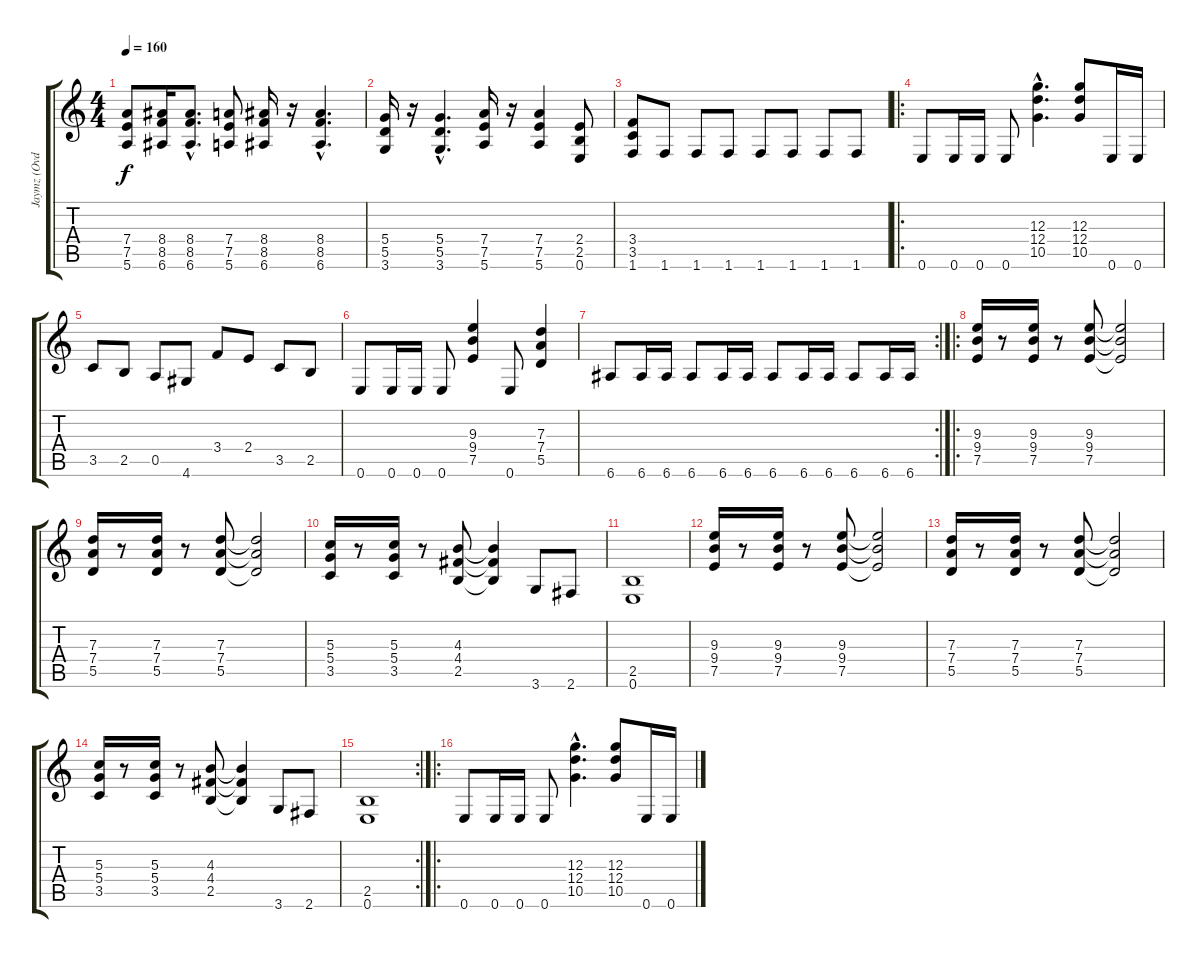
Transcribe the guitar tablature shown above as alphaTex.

\track ("Jaymz (Ovd Gtr)" "Jaymz (Ovd") {instrument distortionguitar}
\staff {score tabs}
\tuning (E4 B3 G3 D3 A2 E2) {hide}
\ts (4 4)
\tempo 160
\clef g2
\ks c
(7.4 7.5 5.6).8{dy f} (8.4 8.5 6.6).16 (8.4{hac} 8.5{hac} 6.6{hac}).8{d} (7.4 7.5 5.6).8 (8.4 8.5 6.6).16 r.16 (8.4{hac} 8.5{hac} 6.6{hac}).4{d} |
(5.4 5.5 3.6).16 r.16 (5.4{hac} 5.5{hac} 3.6{hac}).4{d} (7.4 7.5 5.6).16 r.16 (7.4 7.5 5.6).4 (2.4 2.5 0.6).8 |
(3.4 3.5 1.6).8 1.6.8 1.6.8 1.6.8 1.6.8 1.6.8 1.6.8 1.6.8 |
\ro
0.6.8 0.6.16 0.6.16 0.6.8 (12.3{hac} 12.4{hac} 10.5{hac}).4{d} (12.3 12.4 10.5).8 0.6.16 0.6.16 |
3.5.8 2.5.8 0.5.8 4.6.8 3.4.8 2.4.8 3.5.8 2.5.8 |
0.6.8 0.6.16 0.6.16 0.6.8 (9.3 9.4 7.5).4 0.6.8 (7.3 7.4 5.5).4 |
\rc 2
6.6.8 6.6.16 6.6.16 6.6.8 6.6.16 6.6.16 6.6.8 6.6.16 6.6.16 6.6.8 6.6.16 6.6.16 |
\ro
(9.3 9.4 7.5).16 r.8 (9.3 9.4 7.5).16 r.8 (9.3 9.4 7.5).8 (9.3{t} 9.4{t} 7.5{t}).2 |
(7.3 7.4 5.5).16 r.8 (7.3 7.4 5.5).16 r.8 (7.3 7.4 5.5).8 (7.3{t} 7.4{t} 5.5{t}).2 |
(5.3 5.4 3.5).16 r.8 (5.3 5.4 3.5).16 r.8 (4.3 4.4 2.5).8 (4.3{t} 4.4{t} 2.5{t}).4 3.6.8 2.6.8 |
(2.5 0.6).1 |
(9.3 9.4 7.5).16 r.8 (9.3 9.4 7.5).16 r.8 (9.3 9.4 7.5).8 (9.3{t} 9.4{t} 7.5{t}).2 |
(7.3 7.4 5.5).16 r.8 (7.3 7.4 5.5).16 r.8 (7.3 7.4 5.5).8 (7.3{t} 7.4{t} 5.5{t}).2 |
(5.3 5.4 3.5).16 r.8 (5.3 5.4 3.5).16 r.8 (4.3 4.4 2.5).8 (4.3{t} 4.4{t} 2.5{t}).4 3.6.8 2.6.8 |
\rc 2
(2.5 0.6).1 |
\ro
0.6.8 0.6.16 0.6.16 0.6.8 (12.3{hac} 12.4{hac} 10.5{hac}).4{d} (12.3 12.4 10.5).8 0.6.16 0.6.16
